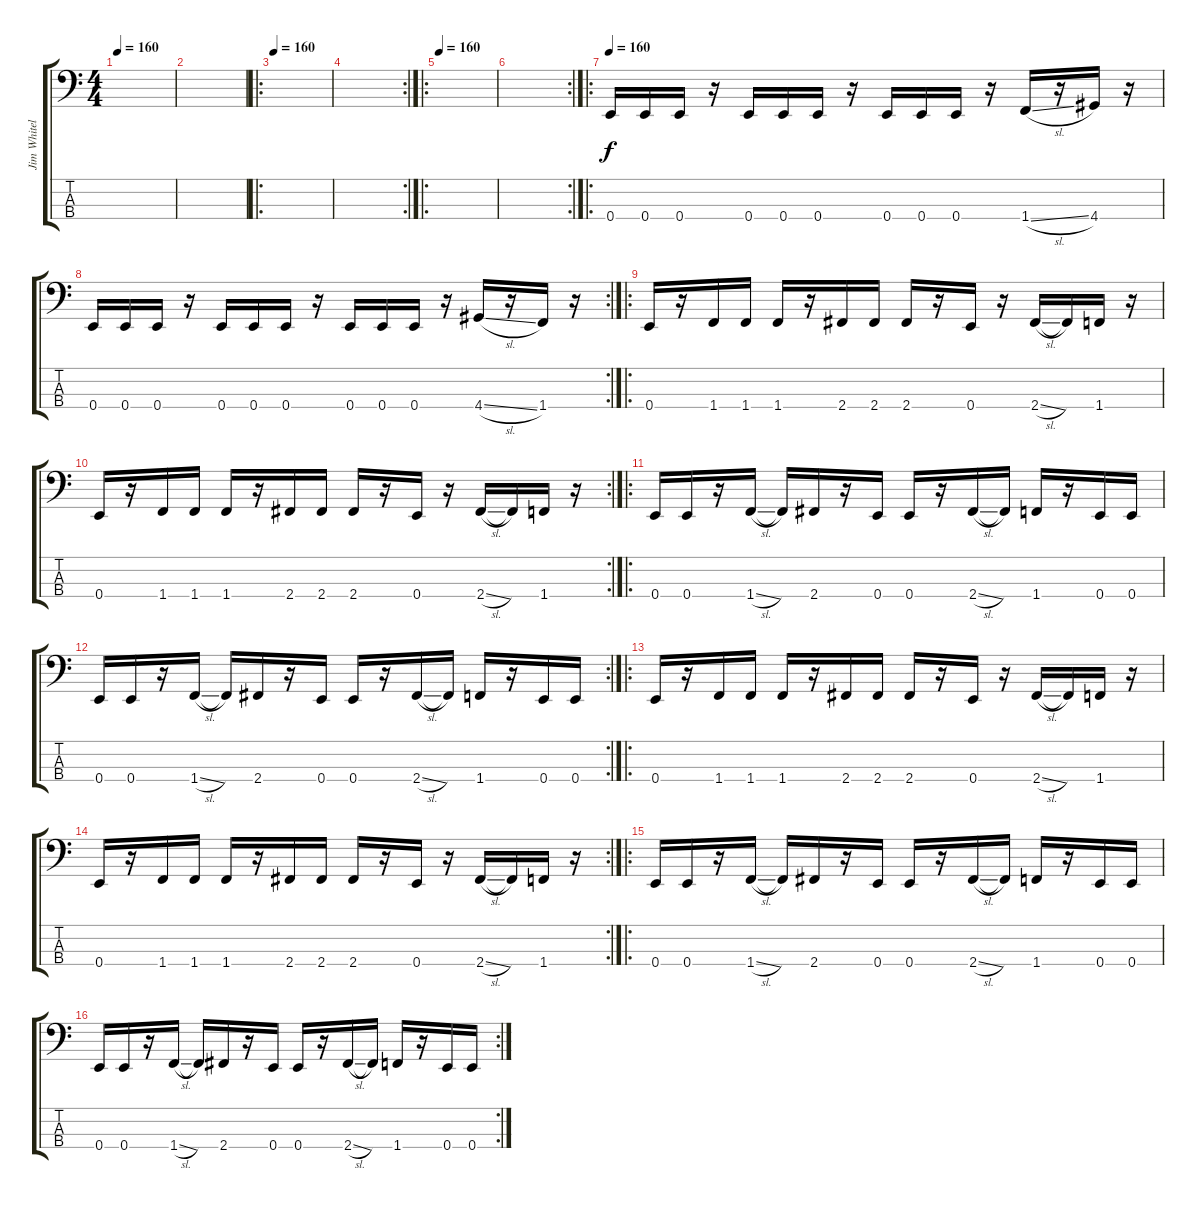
\track ("Jim Whitely" "Jim Whitel") {instrument electricbasspick}
\staff {score tabs}
\tuning (G2 D2 A1 E1) {hide}
\ts (4 4)
\tempo 160
\tempo 300
\tempo 160
\clef f4
\ks c
|
|
\ro
\tempo 160
|
\rc 2
|
\ro
\tempo 160
|
\rc 2
|
\ro
\tempo 160
0.4.16 0.4.16 0.4.16 r.16 0.4.16 0.4.16 0.4.16 r.16 0.4.16 0.4.16 0.4.16 r.16 1.4{sl}.16 r.16 4.4.16 r.16 |
\rc 2
0.4.16 0.4.16 0.4.16 r.16 0.4.16 0.4.16 0.4.16 r.16 0.4.16 0.4.16 0.4.16 r.16 4.4{sl}.16 r.16 1.4.16 r.16 |
\ro
0.4.16 r.16 1.4.16 1.4.16 1.4.16 r.16 2.4.16 2.4.16 2.4.16 r.16 0.4.16 r.16 2.4{sl}.16 2.4{t}.16 1.4.16 r.16 |
\rc 2
0.4.16 r.16 1.4.16 1.4.16 1.4.16 r.16 2.4.16 2.4.16 2.4.16 r.16 0.4.16 r.16 2.4{sl}.16 2.4{t}.16 1.4.16 r.16 |
\ro
0.4.16 0.4.16 r.16 1.4{sl}.16 1.4{t}.16 2.4.16 r.16 0.4.16 0.4.16 r.16 2.4{sl}.16 2.4{t}.16 1.4.16 r.16 0.4.16 0.4.16 |
\rc 2
0.4.16 0.4.16 r.16 1.4{sl}.16 1.4{t}.16 2.4.16 r.16 0.4.16 0.4.16 r.16 2.4{sl}.16 2.4{t}.16 1.4.16 r.16 0.4.16 0.4.16 |
\ro
0.4.16 r.16 1.4.16 1.4.16 1.4.16 r.16 2.4.16 2.4.16 2.4.16 r.16 0.4.16 r.16 2.4{sl}.16 2.4{t}.16 1.4.16 r.16 |
\rc 2
0.4.16 r.16 1.4.16 1.4.16 1.4.16 r.16 2.4.16 2.4.16 2.4.16 r.16 0.4.16 r.16 2.4{sl}.16 2.4{t}.16 1.4.16 r.16 |
\ro
0.4.16 0.4.16 r.16 1.4{sl}.16 1.4{t}.16 2.4.16 r.16 0.4.16 0.4.16 r.16 2.4{sl}.16 2.4{t}.16 1.4.16 r.16 0.4.16 0.4.16 |
\rc 2
0.4.16 0.4.16 r.16 1.4{sl}.16 1.4{t}.16 2.4.16 r.16 0.4.16 0.4.16 r.16 2.4{sl}.16 2.4{t}.16 1.4.16 r.16 0.4.16 0.4.16
